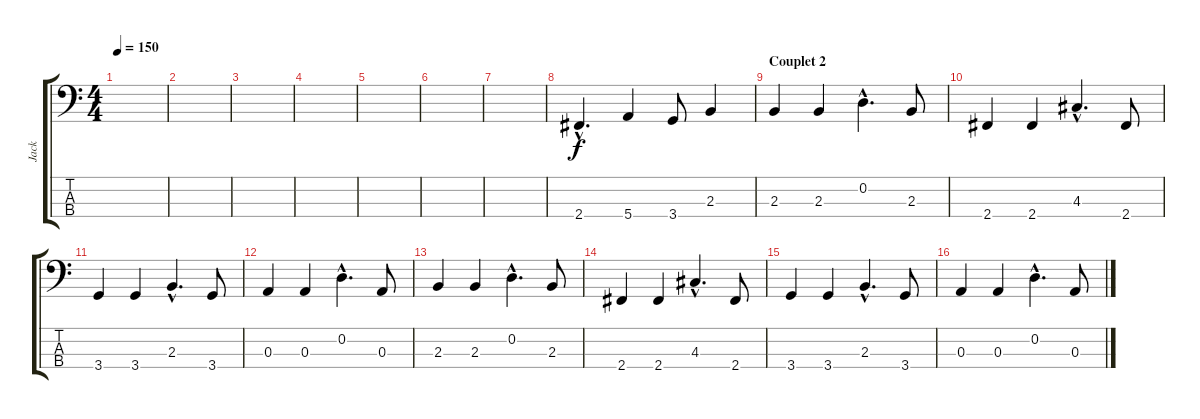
\track ("Jack" "Jack") {instrument electricbassfinger}
\staff {score tabs}
\tuning (G2 D2 A1 E1) {hide}
\ts (4 4)
\tempo 150
\clef f4
\ks c
|
|
|
|
|
|
|
2.4{hac}.4{d} 5.4.4 3.4.8 2.3.4 |
\section ("" "Couplet 2")
2.3.4 2.3.4 0.2{hac}.4{d} 2.3.8 |
2.4.4 2.4.4 4.3{hac}.4{d} 2.4.8 |
3.4.4 3.4.4 2.3{hac}.4{d} 3.4.8 |
0.3.4 0.3.4 0.2{hac}.4{d} 0.3.8 |
2.3.4 2.3.4 0.2{hac}.4{d} 2.3.8 |
2.4.4 2.4.4 4.3{hac}.4{d} 2.4.8 |
3.4.4 3.4.4 2.3{hac}.4{d} 3.4.8 |
0.3.4 0.3.4 0.2{hac}.4{d} 0.3.8
